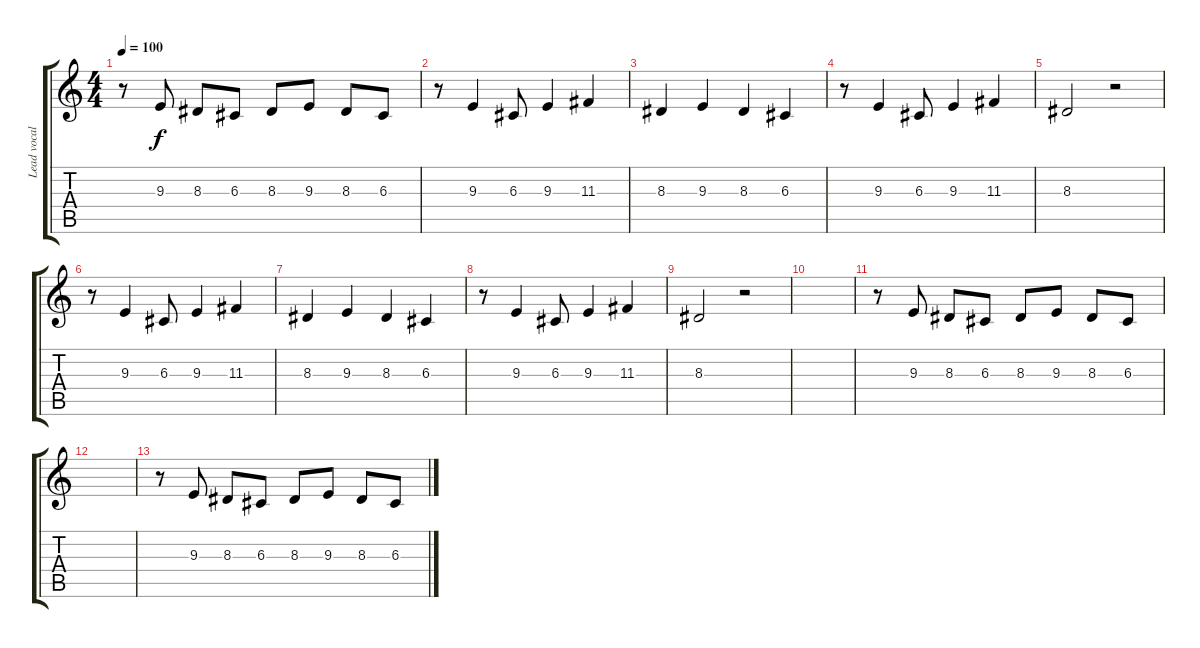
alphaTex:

\track ("Lead vocals" "Lead vocal") {instrument altosax}
\staff {score tabs}
\tuning (E4 B3 G3 D3 A2 D2) {hide}
\ts (4 4)
\tempo 100
\clef g2
\ks c
r.8{dy f} 9.3.8 8.3.8 6.3.8 8.3.8 9.3.8 8.3.8 6.3.8 |
r.8 9.3.4 6.3.8 9.3.4 11.3.4 |
8.3.4 9.3.4 8.3.4 6.3.4 |
r.8 9.3.4 6.3.8 9.3.4 11.3.4 |
8.3.2 r.2 |
r.8 9.3.4 6.3.8 9.3.4 11.3.4 |
8.3.4 9.3.4 8.3.4 6.3.4 |
r.8 9.3.4 6.3.8 9.3.4 11.3.4 |
8.3.2 r.2 |
|
r.8 9.3.8 8.3.8 6.3.8 8.3.8 9.3.8 8.3.8 6.3.8 |
|
r.8 9.3.8 8.3.8 6.3.8 8.3.8 9.3.8 8.3.8 6.3.8
